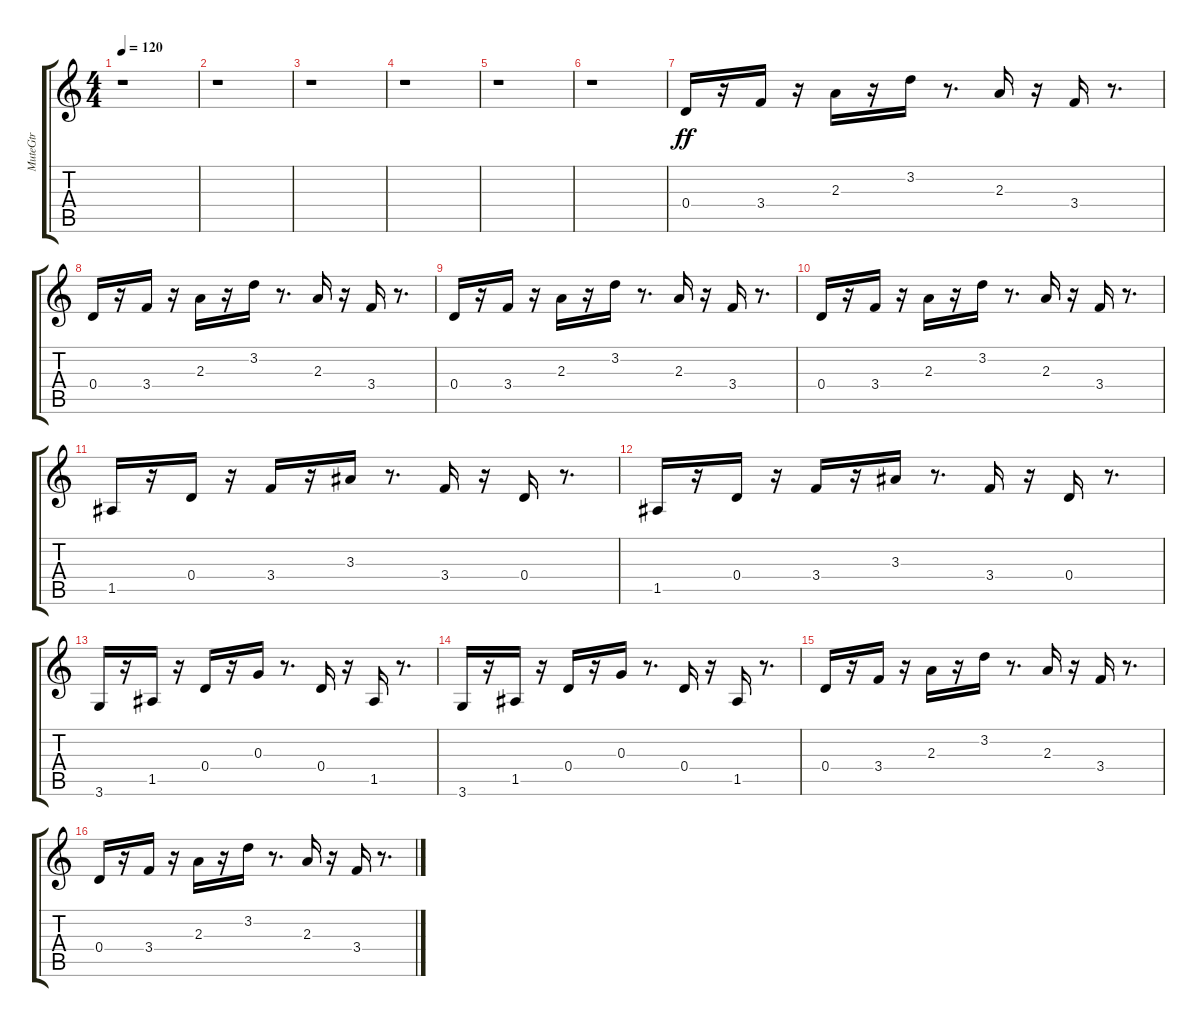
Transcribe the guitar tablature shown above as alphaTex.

\track ("MuteGtr" "MuteGtr") {instrument electricguitarmuted}
\staff {score tabs}
\tuning (E4 B3 G3 D3 A2 E2) {hide}
\ts (4 4)
\tempo 120
\clef g2
\ks c
r.1{dy ff} |
r.1 |
r.1 |
r.1 |
r.1 |
r.1 |
0.4.16 r.16 3.4.16 r.16 2.3.16 r.16 3.2.16 r.8{d} 2.3.16 r.16 3.4.16 r.8{d} |
0.4.16 r.16 3.4.16 r.16 2.3.16 r.16 3.2.16 r.8{d} 2.3.16 r.16 3.4.16 r.8{d} |
0.4.16 r.16 3.4.16 r.16 2.3.16 r.16 3.2.16 r.8{d} 2.3.16 r.16 3.4.16 r.8{d} |
0.4.16 r.16 3.4.16 r.16 2.3.16 r.16 3.2.16 r.8{d} 2.3.16 r.16 3.4.16 r.8{d} |
1.5.16 r.16 0.4.16 r.16 3.4.16 r.16 3.3.16 r.8{d} 3.4.16 r.16 0.4.16 r.8{d} |
1.5.16 r.16 0.4.16 r.16 3.4.16 r.16 3.3.16 r.8{d} 3.4.16 r.16 0.4.16 r.8{d} |
3.6.16 r.16 1.5.16 r.16 0.4.16 r.16 0.3.16 r.8{d} 0.4.16 r.16 1.5.16 r.8{d} |
3.6.16 r.16 1.5.16 r.16 0.4.16 r.16 0.3.16 r.8{d} 0.4.16 r.16 1.5.16 r.8{d} |
0.4.16 r.16 3.4.16 r.16 2.3.16 r.16 3.2.16 r.8{d} 2.3.16 r.16 3.4.16 r.8{d} |
0.4.16 r.16 3.4.16 r.16 2.3.16 r.16 3.2.16 r.8{d} 2.3.16 r.16 3.4.16 r.8{d}
